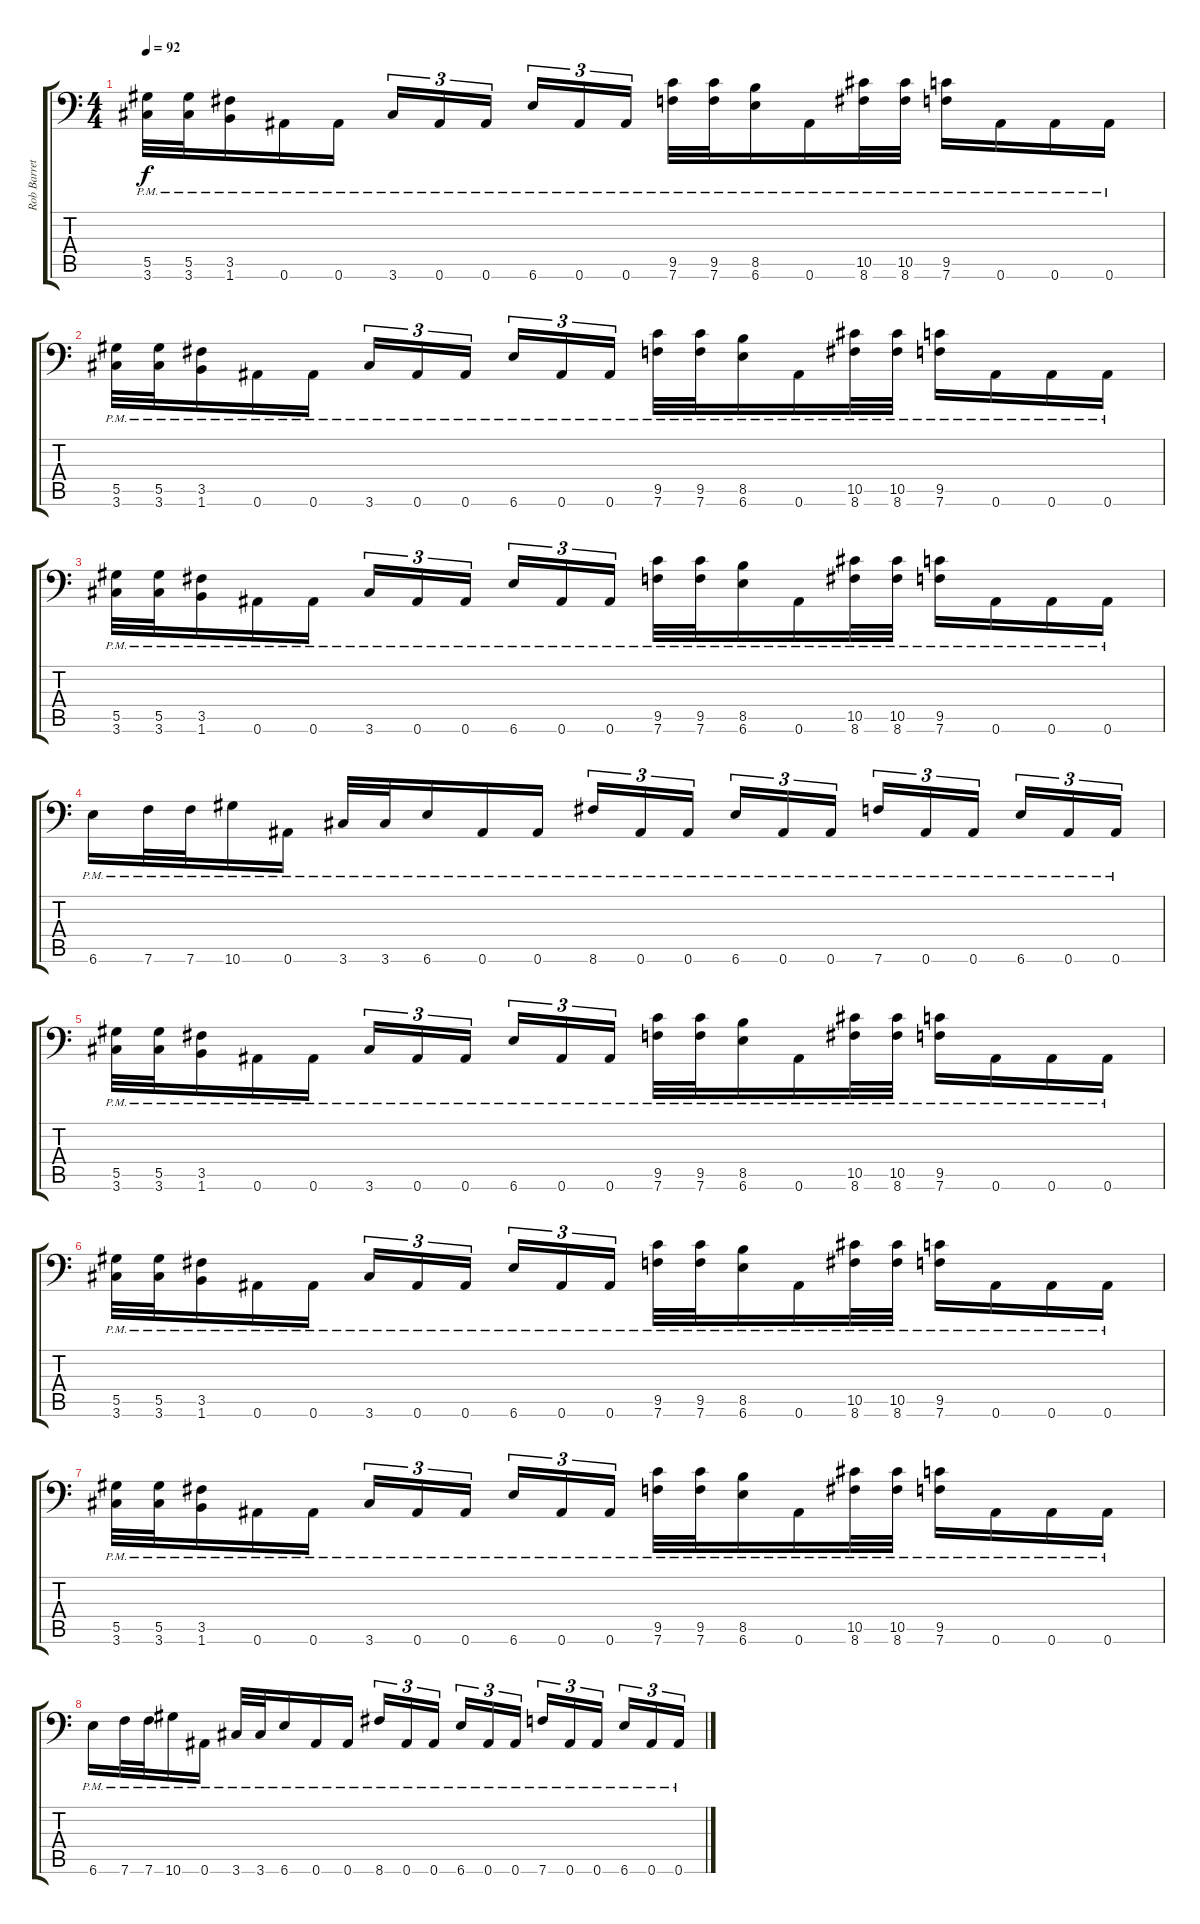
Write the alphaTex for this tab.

\track ("Rob Barrett" "Rob Barret") {instrument distortionguitar}
\staff {score tabs}
\tuning (Bb3 F3 Db3 Ab2 Eb2 Bb1) {hide}
\ts (4 4)
\tempo 92
\clef f4
\ks c
(5.5{pm} 3.6{pm}).32{dy f} (5.5{pm} 3.6{pm}).32 (3.5{pm} 1.6{pm}).16 0.6{pm}.16 0.6{pm}.16 3.6{pm}.16{tu (3 2)} 0.6{pm}.16{tu (3 2)} 0.6{pm}.16{tu (3 2) beam splitsecondary} 6.6{pm}.16{tu (3 2)} 0.6{pm}.16{tu (3 2)} 0.6{pm}.16{tu (3 2)} (9.5{pm} 7.6{pm}).32 (9.5{pm} 7.6{pm}).32 (8.5{pm} 6.6{pm}).16 0.6{pm}.16 (10.5{pm} 8.6{pm}).32 (10.5{pm} 8.6{pm}).32 (9.5{pm} 7.6{pm}).16 0.6{pm}.16 0.6{pm}.16 0.6{pm}.16 |
(5.5{pm} 3.6{pm}).32 (5.5{pm} 3.6{pm}).32 (3.5{pm} 1.6{pm}).16 0.6{pm}.16 0.6{pm}.16 3.6{pm}.16{tu (3 2)} 0.6{pm}.16{tu (3 2)} 0.6{pm}.16{tu (3 2) beam splitsecondary} 6.6{pm}.16{tu (3 2)} 0.6{pm}.16{tu (3 2)} 0.6{pm}.16{tu (3 2)} (9.5{pm} 7.6{pm}).32 (9.5{pm} 7.6{pm}).32 (8.5{pm} 6.6{pm}).16 0.6{pm}.16 (10.5{pm} 8.6{pm}).32 (10.5{pm} 8.6{pm}).32 (9.5{pm} 7.6{pm}).16 0.6{pm}.16 0.6{pm}.16 0.6{pm}.16 |
(5.5{pm} 3.6{pm}).32 (5.5{pm} 3.6{pm}).32 (3.5{pm} 1.6{pm}).16 0.6{pm}.16 0.6{pm}.16 3.6{pm}.16{tu (3 2)} 0.6{pm}.16{tu (3 2)} 0.6{pm}.16{tu (3 2) beam splitsecondary} 6.6{pm}.16{tu (3 2)} 0.6{pm}.16{tu (3 2)} 0.6{pm}.16{tu (3 2)} (9.5{pm} 7.6{pm}).32 (9.5{pm} 7.6{pm}).32 (8.5{pm} 6.6{pm}).16 0.6{pm}.16 (10.5{pm} 8.6{pm}).32 (10.5{pm} 8.6{pm}).32 (9.5{pm} 7.6{pm}).16 0.6{pm}.16 0.6{pm}.16 0.6{pm}.16 |
6.6{pm}.16 7.6{pm}.32 7.6{pm}.32 10.6{pm}.16 0.6{pm}.16 3.6{pm}.32 3.6{pm}.32 6.6{pm}.16 0.6{pm}.16 0.6{pm}.16 8.6{pm}.16{tu (3 2)} 0.6{pm}.16{tu (3 2)} 0.6{pm}.16{tu (3 2) beam splitsecondary} 6.6{pm}.16{tu (3 2)} 0.6{pm}.16{tu (3 2)} 0.6{pm}.16{tu (3 2)} 7.6{pm}.16{tu (3 2)} 0.6{pm}.16{tu (3 2)} 0.6{pm}.16{tu (3 2) beam splitsecondary} 6.6{pm}.16{tu (3 2)} 0.6{pm}.16{tu (3 2)} 0.6{pm}.16{tu (3 2)} |
(5.5{pm} 3.6{pm}).32 (5.5{pm} 3.6{pm}).32 (3.5{pm} 1.6{pm}).16 0.6{pm}.16 0.6{pm}.16 3.6{pm}.16{tu (3 2)} 0.6{pm}.16{tu (3 2)} 0.6{pm}.16{tu (3 2) beam splitsecondary} 6.6{pm}.16{tu (3 2)} 0.6{pm}.16{tu (3 2)} 0.6{pm}.16{tu (3 2)} (9.5{pm} 7.6{pm}).32 (9.5{pm} 7.6{pm}).32 (8.5{pm} 6.6{pm}).16 0.6{pm}.16 (10.5{pm} 8.6{pm}).32 (10.5{pm} 8.6{pm}).32 (9.5{pm} 7.6{pm}).16 0.6{pm}.16 0.6{pm}.16 0.6{pm}.16 |
(5.5{pm} 3.6{pm}).32 (5.5{pm} 3.6{pm}).32 (3.5{pm} 1.6{pm}).16 0.6{pm}.16 0.6{pm}.16 3.6{pm}.16{tu (3 2)} 0.6{pm}.16{tu (3 2)} 0.6{pm}.16{tu (3 2) beam splitsecondary} 6.6{pm}.16{tu (3 2)} 0.6{pm}.16{tu (3 2)} 0.6{pm}.16{tu (3 2)} (9.5{pm} 7.6{pm}).32 (9.5{pm} 7.6{pm}).32 (8.5{pm} 6.6{pm}).16 0.6{pm}.16 (10.5{pm} 8.6{pm}).32 (10.5{pm} 8.6{pm}).32 (9.5{pm} 7.6{pm}).16 0.6{pm}.16 0.6{pm}.16 0.6{pm}.16 |
(5.5{pm} 3.6{pm}).32 (5.5{pm} 3.6{pm}).32 (3.5{pm} 1.6{pm}).16 0.6{pm}.16 0.6{pm}.16 3.6{pm}.16{tu (3 2)} 0.6{pm}.16{tu (3 2)} 0.6{pm}.16{tu (3 2) beam splitsecondary} 6.6{pm}.16{tu (3 2)} 0.6{pm}.16{tu (3 2)} 0.6{pm}.16{tu (3 2)} (9.5{pm} 7.6{pm}).32 (9.5{pm} 7.6{pm}).32 (8.5{pm} 6.6{pm}).16 0.6{pm}.16 (10.5{pm} 8.6{pm}).32 (10.5{pm} 8.6{pm}).32 (9.5{pm} 7.6{pm}).16 0.6{pm}.16 0.6{pm}.16 0.6{pm}.16 |
6.6{pm}.16 7.6{pm}.32 7.6{pm}.32 10.6{pm}.16 0.6{pm}.16 3.6{pm}.32 3.6{pm}.32 6.6{pm}.16 0.6{pm}.16 0.6{pm}.16 8.6{pm}.16{tu (3 2)} 0.6{pm}.16{tu (3 2)} 0.6{pm}.16{tu (3 2) beam splitsecondary} 6.6{pm}.16{tu (3 2)} 0.6{pm}.16{tu (3 2)} 0.6{pm}.16{tu (3 2)} 7.6{pm}.16{tu (3 2)} 0.6{pm}.16{tu (3 2)} 0.6{pm}.16{tu (3 2) beam splitsecondary} 6.6{pm}.16{tu (3 2)} 0.6{pm}.16{tu (3 2)} 0.6{pm}.16{tu (3 2)}
